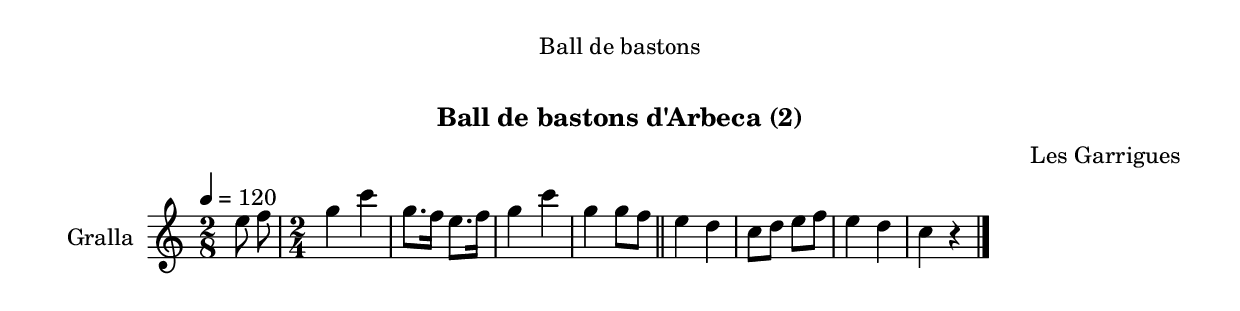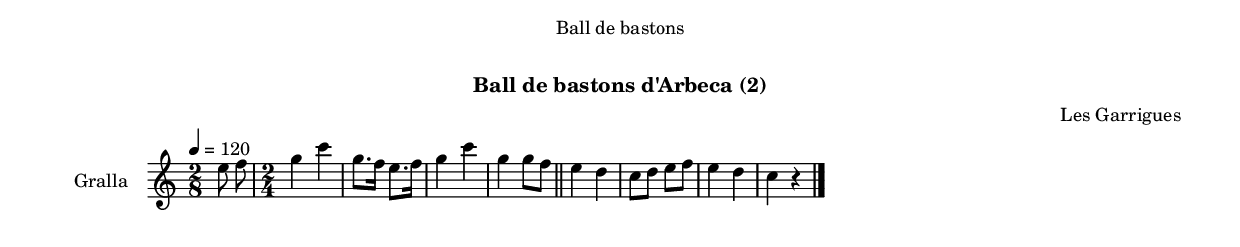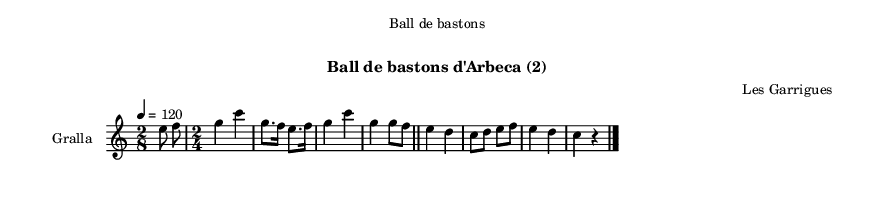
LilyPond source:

\version "2.16.0"

\header {
  dedication="Ball de bastons"
  title="  "
  subtitle="Ball de bastons d'Arbeca (2)"
  subsubtitle=""
  poet=""
  meter=""
  piece=""
  composer="Les Garrigues"
  arranger=""
  opus=""
  instrument=""
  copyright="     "
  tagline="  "
}

liniaroAa =
\relative e''
{
  \tempo 4=120
  \clef treble
  \key c \major
  \time 2/8
  e8 f  |
  \time 2/4   g4 c  |
  g8. f16 e8. f16  |
  g4 c  |
  %05
  g4 g8 f  \bar "||"
  e4 d  |
  c8 d e f  |
  e4 d  |
  c4 r4  \bar "|." % kompletite
}

\book {

\paper {
  print-page-number = false
  #(set-paper-size "a4")
  #(layout-set-staff-size 20)
}

\bookpart {

\score {
  \new StaffGroup {
    \override Score.RehearsalMark #'self-alignment-X = #LEFT
    <<
      \new Staff \with {instrumentName = #"Gralla"} \liniaroAa
    >>
  }
  \layout {}
}\score { \unfoldRepeats
  \new StaffGroup {
    \override Score.RehearsalMark #'self-alignment-X = #LEFT
    <<
      \new Staff \with {instrumentName = #"Gralla"} \liniaroAa
    >>
  }
  \midi {}
}

}

}

\book {

\paper {
  print-page-number = false
  #(set-paper-size "a5landscape")
  #(layout-set-staff-size 16)
  #(define output-suffix "a5")
}

\bookpart {

\score {
  \new StaffGroup {
    \override Score.RehearsalMark #'self-alignment-X = #LEFT
    <<
      \new Staff \with {instrumentName = #"Gralla"} \liniaroAa
    >>
  }
  \layout {}
}

}

}

\book {

\paper {
  print-page-number = false
  #(set-paper-size "a6landscape")
  #(layout-set-staff-size 12)
  #(define output-suffix "a6")
}

\bookpart {

\score {
  \new StaffGroup {
    \override Score.RehearsalMark #'self-alignment-X = #LEFT
    <<
      \new Staff \with {instrumentName = #"Gralla"} \liniaroAa
    >>
  }
  \layout {}
}

}

}

